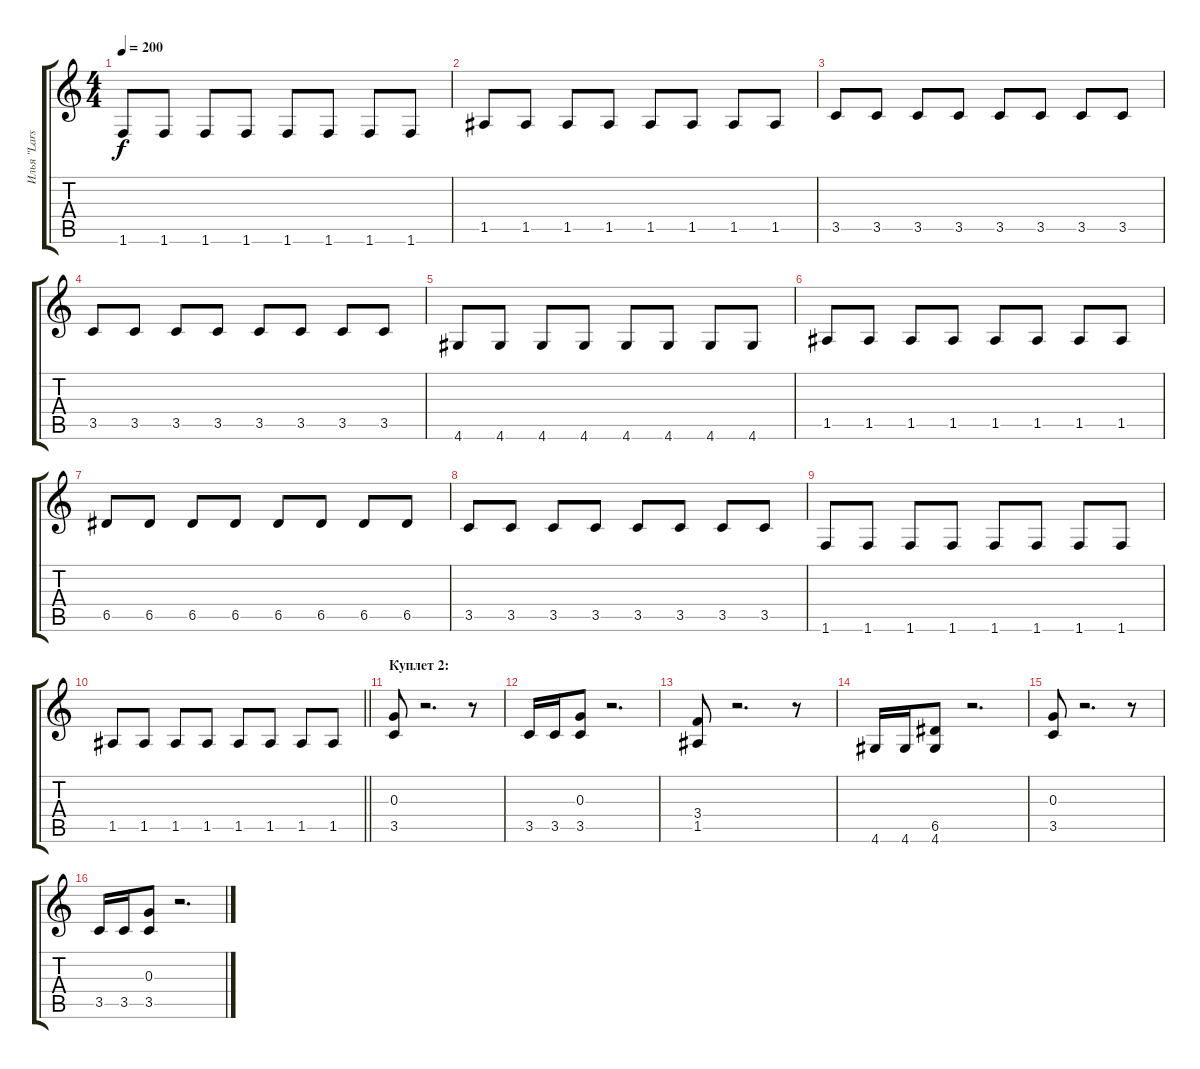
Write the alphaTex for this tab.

\track ("Илья \"Lars\" Мамонтов" "Илья \"Lars") {instrument distortionguitar}
\staff {score tabs}
\tuning (E4 B3 G3 D3 A2 E2) {hide}
\ts (4 4)
\tempo 200
\clef g2
\ks c
1.6.8{dy f} 1.6.8 1.6.8 1.6.8 1.6.8 1.6.8 1.6.8 1.6.8 |
1.5.8 1.5.8 1.5.8 1.5.8 1.5.8 1.5.8 1.5.8 1.5.8 |
3.5.8 3.5.8 3.5.8 3.5.8 3.5.8 3.5.8 3.5.8 3.5.8 |
3.5.8 3.5.8 3.5.8 3.5.8 3.5.8 3.5.8 3.5.8 3.5.8 |
4.6.8 4.6.8 4.6.8 4.6.8 4.6.8 4.6.8 4.6.8 4.6.8 |
1.5.8 1.5.8 1.5.8 1.5.8 1.5.8 1.5.8 1.5.8 1.5.8 |
6.5.8 6.5.8 6.5.8 6.5.8 6.5.8 6.5.8 6.5.8 6.5.8 |
3.5.8 3.5.8 3.5.8 3.5.8 3.5.8 3.5.8 3.5.8 3.5.8 |
1.6.8 1.6.8 1.6.8 1.6.8 1.6.8 1.6.8 1.6.8 1.6.8 |
\barLineRight lightlight
1.5.8 1.5.8 1.5.8 1.5.8 1.5.8 1.5.8 1.5.8 1.5.8 |
\section ("" "Куплет 2:")
(0.3 3.5).8 r.2{d} r.8 |
3.5.16 3.5.16 (0.3 3.5).8 r.2{d} |
(3.4 1.5).8 r.2{d} r.8 |
4.6.16 4.6.16 (6.5 4.6).8 r.2{d} |
(0.3 3.5).8 r.2{d} r.8 |
3.5.16 3.5.16 (0.3 3.5).8 r.2{d}
